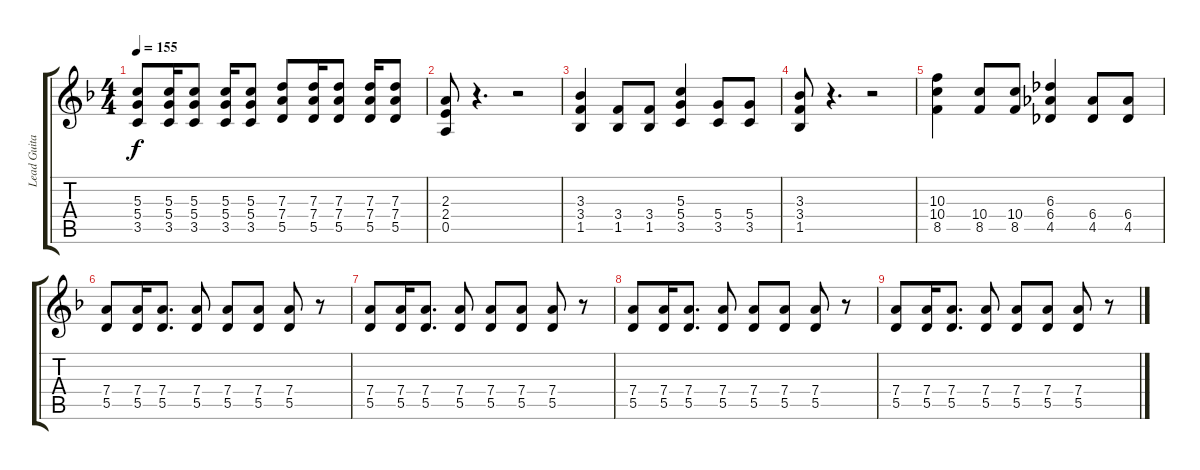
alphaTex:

\track ("Lead Guitar 2" "Lead Guita") {instrument distortionguitar}
\staff {score tabs}
\tuning (E4 B3 G3 D3 A2 E2) {hide}
\ts (4 4)
\tempo 155
\clef g2
\ks f
(5.3 5.4 3.5).8{dy f} (5.3 5.4 3.5).16 (5.3 5.4 3.5).8 (5.3 5.4 3.5).16 (5.3 5.4 3.5).8 (7.3 7.4 5.5).8 (7.3 7.4 5.5).16 (7.3 7.4 5.5).8 (7.3 7.4 5.5).16 (7.3 7.4 5.5).8 |
(2.3 2.4 0.5).8 r.4{d} r.2 |
(3.3 3.4 1.5).4 (3.4 1.5).8 (3.4 1.5).8 (5.3 5.4 3.5).4 (5.4 3.5).8 (5.4 3.5).8 |
(3.3 3.4 1.5).8 r.4{d} r.2 |
(10.3 10.4 8.5).4 (10.4 8.5).8 (10.4 8.5).8 (6.3 6.4 4.5).4 (6.4 4.5).8 (6.4 4.5).8 |
(7.4 5.5).8 (7.4 5.5).16 (7.4 5.5).8{d} (7.4 5.5).8 (7.4 5.5).8 (7.4 5.5).8 (7.4 5.5).8 r.8 |
(7.4 5.5).8 (7.4 5.5).16 (7.4 5.5).8{d} (7.4 5.5).8 (7.4 5.5).8 (7.4 5.5).8 (7.4 5.5).8 r.8 |
(7.4 5.5).8 (7.4 5.5).16 (7.4 5.5).8{d} (7.4 5.5).8 (7.4 5.5).8 (7.4 5.5).8 (7.4 5.5).8 r.8 |
(7.4 5.5).8 (7.4 5.5).16 (7.4 5.5).8{d} (7.4 5.5).8 (7.4 5.5).8 (7.4 5.5).8 (7.4 5.5).8 r.8
